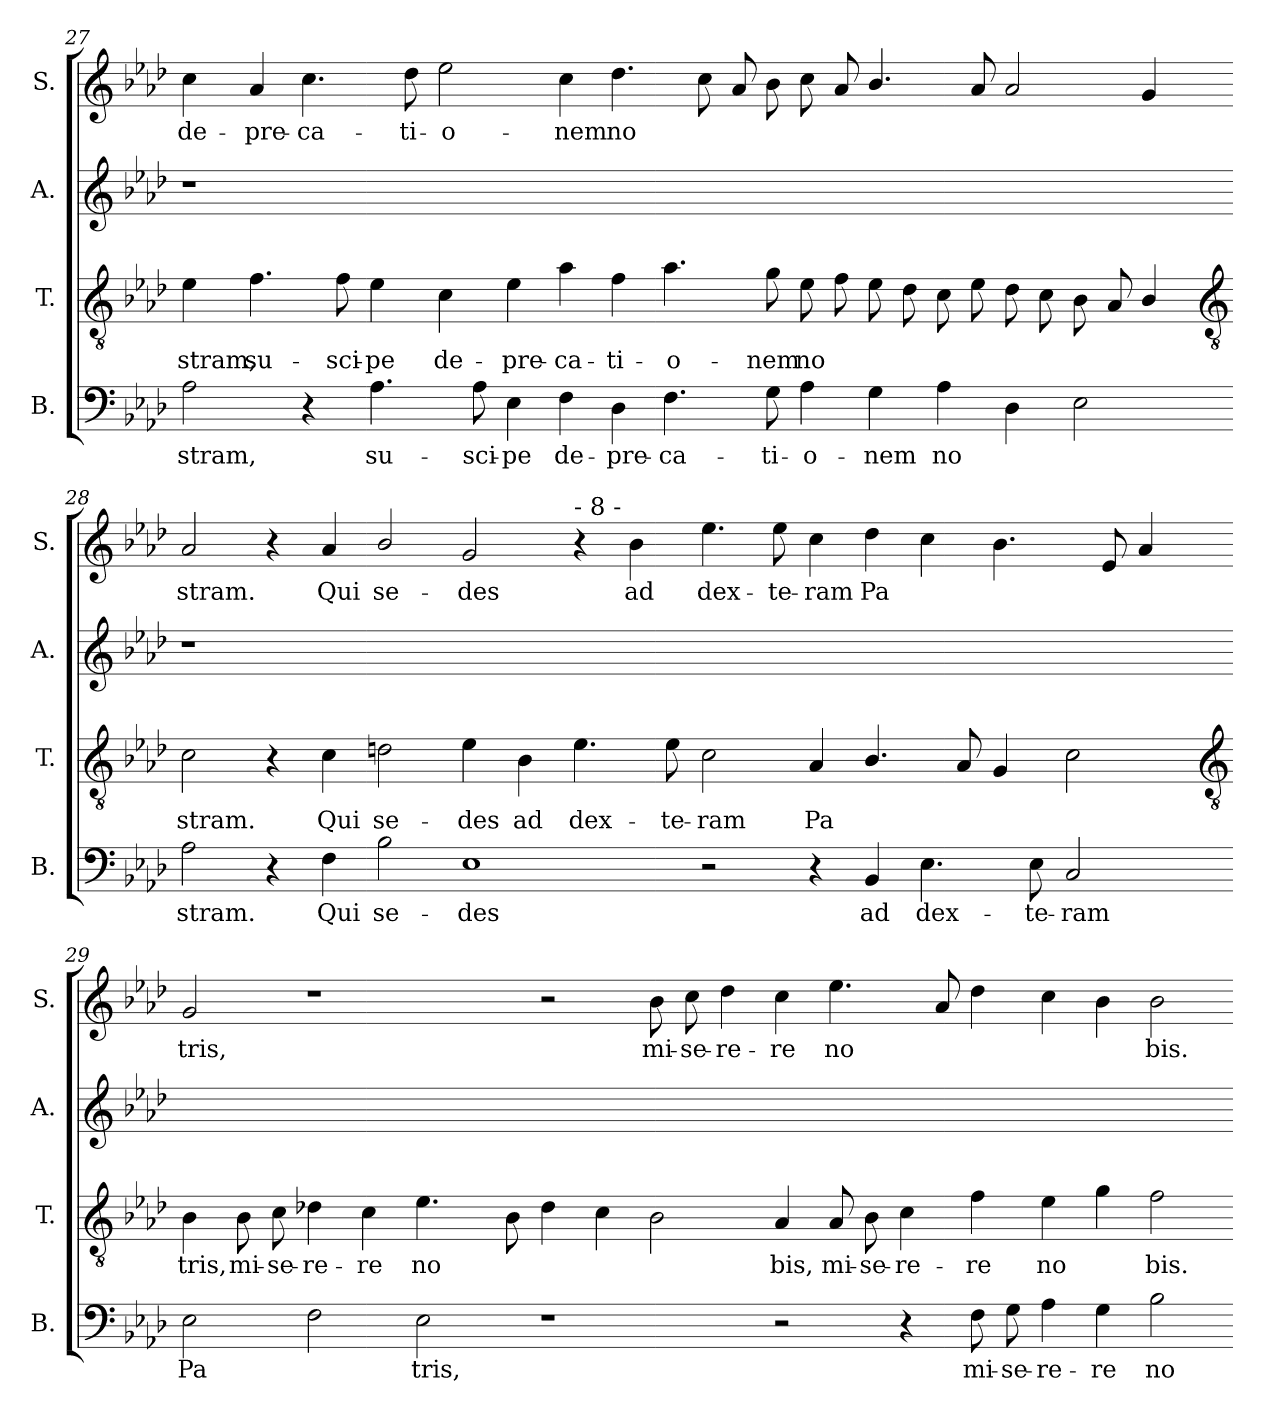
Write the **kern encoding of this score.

**kern	**text	**kern	**text	**kern	**kern	**text
*part4	*part4	*part3	*part3	*part2	*part1	*part1
*staff4	*staff4	*staff3	*staff3	*staff2	*staff1	*staff1
*I"B.	*	*I"T.	*	*I"A.	*I"S.	*
*I'B.	*	*I'T.	*	*I'A.	*I'S.	*
!!LO:LB:g=z
*clefF4	*	*clefGv2	*	*clefG2	*clefG2	*
*k[b-e-a-d-]	*	*k[b-e-a-d-]	*	*k[b-e-a-d-]	*k[b-e-a-d-]	*
*A-:	*	*A-:	*	*A-:	*A-:	*
=27	=27	=27	=27	=27	=27	=27
!	!LO:LY:b	!	!LO:LY:b	!	!	!LO:LY:b
2A-	-stram,	4e-	-stram,	1r	4cc	de-
!	!	!	!LO:LY:b	!	!	!LO:LY:b
.	.	4.f	su-	.	4a-	-pre-
!	!	!	!	!	!	!LO:LY:b
4r	.	.	.	.	4.cc	-ca-
!	!	!	!LO:LY:b	!	!	!
.	.	8f	-sci-	.	.	.
!	!LO:LY:b	!	!LO:LY:b	!	!	!
4.A-	su-	4e-	-pe	.	.	.
!	!	!	!	!	!	!LO:LY:b
.	.	.	.	.	8dd-	-ti-
!	!	!	!LO:LY:b	!	!	!LO:LY:b
.	.	4c	de-	0.ryy	2ee-	-o-
!	!LO:LY:b	!	!	!	!	!
8A-	-sci-	.	.	.	.	.
!	!LO:LY:b	!	!LO:LY:b	!	!	!
4E-	-pe	4e-	-pre-	.	.	.
!	!LO:LY:b	!	!LO:LY:b	!	!	!LO:LY:b
4F	de-	4a-	-ca-	.	4cc	-nem
!	!LO:LY:b	!	!LO:LY:b	!	!	!LO:LY:b
4D-	-pre-	4f	-ti-	.	4.dd-	no
!	!LO:LY:b	!	!LO:LY:b	!	!	!
4.F	-ca-	4.a-	-o-	.	.	.
.	.	.	.	.	8cc	.
.	.	.	.	.	8a-	.
!	!LO:LY:b	!	!LO:LY:b	!	!	!
8G	-ti-	8g	-nem	.	8b-	.
!	!LO:LY:b	!	!LO:LY:b	!	!	!
4A-	-o-	8e-	no	.	8cc	.
.	.	8f	.	.	8a-	.
!	!LO:LY:b	!	!	!	!	!
4G	-nem	8e-	.	.	4.b-/	.
.	.	8d-	.	.	.	.
!	!LO:LY:b	!	!	!	!	!
4A-	no	8c	.	.	.	.
.	.	8e-	.	.	8a-	.
4D-	.	8d-	.	.	2a-	.
.	.	8c	.	.	.	.
2E-	.	8B-	.	.	.	.
.	.	8A-	.	.	.	.
.	.	4B-/	.	.	4g	.
!!LO:LB:g=z
=28-	=28-	=28-	=28-	=28-	=28-	=28-
*	*	*clefGv2	*	*	*	*
!	!LO:LY:b	!	!LO:LY:b	!	!	!LO:LY:b
2A-	-stram.	2c	-stram.	1r	2a-	-stram.
4r	.	4r	.	.	4r	.
!	!LO:LY:b	!	!LO:LY:b	!	!	!LO:LY:b
4F	Qui	4c	Qui	.	4a-/	Qui
!	!LO:LY:b	!	!LO:LY:b	!	!	!LO:LY:b
2B-	se-	2dn	se-	2%7ryy	2b-/	se-
!	!LO:LY:b	!	!LO:LY:b	!	!	!LO:LY:b
1E-	-des	4e-	-des	.	2g	-des
!	!	!	!LO:LY:b	!	!	!
.	.	4B-	ad	.	.	.
!	!	!	!	!	!LO:TX:a:t=- 8 -	!
!	!	!	!LO:LY:b	!	!	!
.	.	4.e-	dex-	.	4r	.
!	!	!	!	!	!	!LO:LY:b
.	.	.	.	.	4b-	ad
!	!	!	!LO:LY:b	!	!	!
.	.	8e-	-te-	.	.	.
!	!	!	!LO:LY:b	!	!	!LO:LY:b
2r	.	2c	-ram	.	4.ee-	dex-
!	!	!	!	!	!	!LO:LY:b
.	.	.	.	.	8ee-	-te-
!	!	!	!LO:LY:b	!	!	!LO:LY:b
4r	.	4A-	Pa	.	4cc	-ram
!	!LO:LY:b	!	!	!	!	!LO:LY:b
4BB-	ad	4.B-/	.	.	4dd-	Pa
!	!LO:LY:b	!	!	!	!	!
4.E-	dex-	.	.	.	4cc	.
.	.	8A-	.	.	.	.
.	.	4G	.	.	4.b-	.
!	!LO:LY:b	!	!	!	!	!
8E-	-te-	.	.	.	.	.
!	!LO:LY:b	!	!	!	!	!
2C	-ram	2c	.	.	.	.
.	.	.	.	.	8e-	.
.	.	.	.	.	4a-	.
!!LO:LB:g=z
=29-	=29-	=29-	=29-	=29-	=29-	=29-
*	*	*clefGv2	*	*	*	*
!	!LO:LY:b	!	!LO:LY:b	!	!	!LO:LY:b
2E-	Pa	4B-	-tris,	2ryy	2g	-tris,
!	!	!	!LO:LY:b	!	!	!
.	.	8B-	mi-	.	.	.
!	!	!	!LO:LY:b	!	!	!
.	.	8c	-se-	.	.	.
!	!	!	!LO:LY:b	!	!	!
2F	.	4d-	-re-	4ryy	1r	.
!	!	!	!LO:LY:b	!	!	!
.	.	4c	-re	2ryy	.	.
!	!LO:LY:b	!	!LO:LY:b	!	!	!
2E-	tris,	4.e-	no	.	.	.
.	.	.	.	2ryy	.	.
.	.	8B-	.	.	.	.
1r	.	4d-	.	.	2r	.
.	.	4c	.	2ryy	.	.
!	!	!	!	!	!	!LO:LY:b
.	.	2B-	.	.	8b-	mi-
!	!	!	!	!	!	!LO:LY:b
.	.	.	.	.	8cc	-se-
!	!	!	!	!	!	!LO:LY:b
.	.	.	.	4ryy	4dd-	-re-
!	!	!	!LO:LY:b	!	!	!LO:LY:b
2r	.	4A-	bis,	4ryy	4cc	-re
!	!	!	!LO:LY:b	!	!	!LO:LY:b
.	.	8A-	mi-	4ryy	4.ee-	no
!	!	!	!LO:LY:b	!	!	!
.	.	8B-	-se-	.	.	.
!	!	!	!LO:LY:b	!	!	!
4r	.	4c	-re-	4ryy	.	.
.	.	.	.	.	8a-	.
!	!LO:LY:b	!	!LO:LY:b	!	!	!
8F	mi-	4f	-re	4ryy	4dd-	.
!	!LO:LY:b	!	!	!	!	!
8G	-se-	.	.	.	.	.
!	!LO:LY:b	!	!LO:LY:b	!	!	!
4A-	-re-	4e-	no	4ryy	4cc	.
!	!LO:LY:b	!	!	!	!	!
4G	-re	4g	.	4ryy	4b-	.
!	!LO:LY:b	!	!LO:LY:b	!	!	!LO:LY:b
2B-	no-	2f	bis.	2ryy	2b-	bis.
=-	=-	=-	=-	=-	=-	=-
*-	*-	*-	*-	*-	*-	*-
